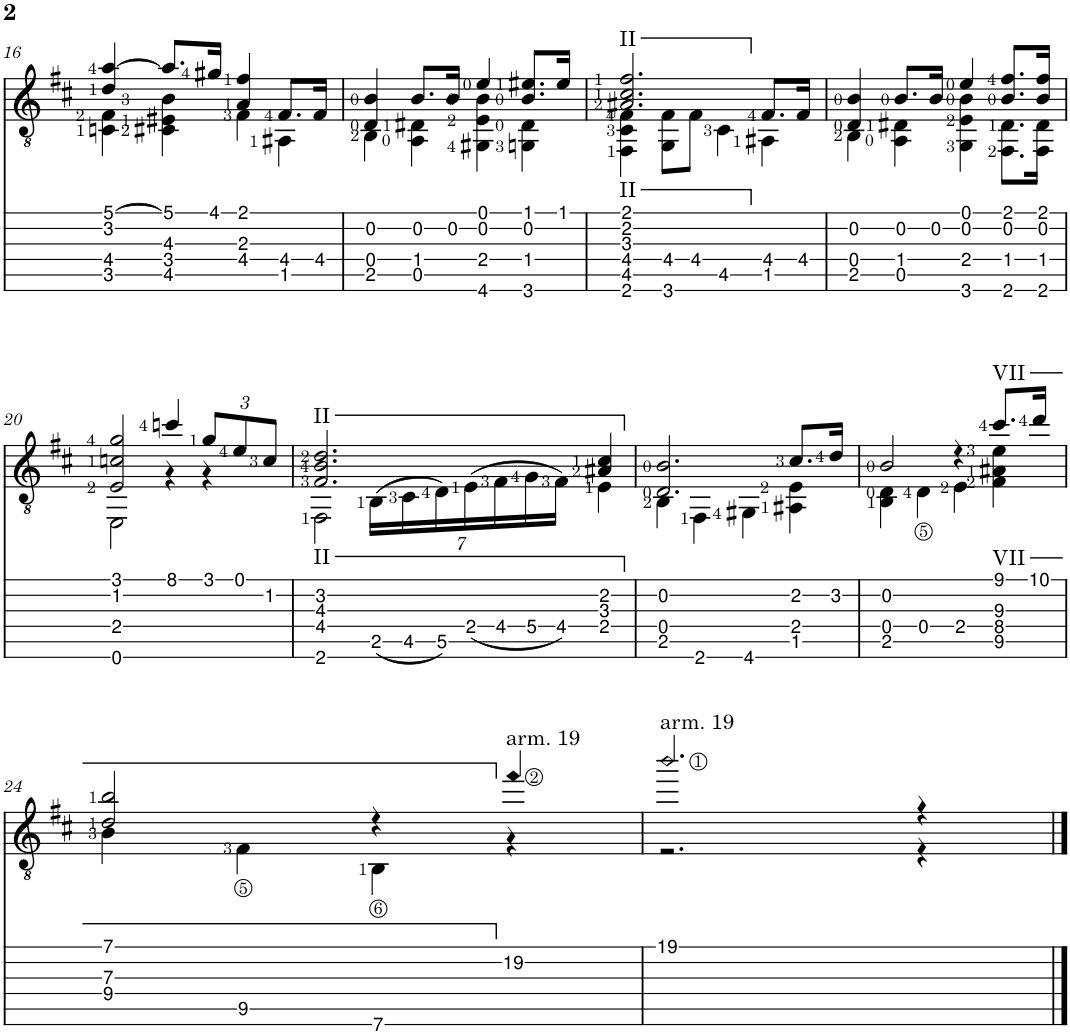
**kern	**kern
*part1	*part1
*staff2	*staff1
*I"Classical Guitar	*
!!LO:PB:g=z
*	*clefGv2
*k[f#c#]	*k[f#c#]
*b:	*b:
*M4/4	*M4/4
*met(c)	*met(c)
=16	=16
*^	*^
4d [4a	4Cn 4F#	4d/ [4a/	4Cn\ 4F#\
8.aL]	4C#X 4E#X 4B	8.a/L]	4C#X\ 4E#X\ 4B\
16g#XJk	.	16g#X/Jk	.
4A 4f#	4F#	4A/ 4f#/	4F#\
8.F#L	4AA#X	8.F#/L	4AA#X\
16F#Jk	.	16F#/Jk	.
=17	=17	=17	=17
4D 4B	4BB	4D/ 4B/	4BB\
8.BL	4AA 4D#X	8.B/L	4AA\ 4D#X\
16BJk	.	16B/Jk	.
4e	4GG#X 4E 4B	4e/	4GG#X\ 4E\ 4B\
8.B\ 8.e#X\L	4GGn 4D#	8.B/ 8.e#X/L	4GGn\ 4D#\
16e#Jk	.	16e#/Jk	.
=18	=18	=18	=18
!	!	!LO:TX:a:t=II	!
!LO:TX:a:t=II	!	!	!
2.A#X 2.c# 2.f#	4FF# 4C# 4F#	2.A#X/ 2.c#/ 2.f#/	4FF#\ 4C#\ 4F#\
.	8GG\ 8F#\L	.	8GG\ 8F#\L
.	8F#J	.	8F#\J
.	4C#	.	4C#\
8.F#L	4AA#X	8.F#/L	4AA#X\
16F#Jk	.	16F#/Jk	.
=19	=19	=19	=19
4D 4B	4BB	4D/ 4B/	4BB\
8.BL	4AA 4D#X	8.B/L	4AA\ 4D#X\
16BJk	.	16B/Jk	.
4e	4GG 4E 4B	4e/	4GG\ 4E\ 4B\
8.B\ 8.f#\L	8.FF#\ 8.D#\L	8.B/ 8.f#/L	8.FF#\ 8.D#\L
16B\ 16f#\Jk	16FF#\ 16D#\Jk	16B/ 16f#/Jk	16FF#\ 16D#\Jk
!!LO:LB:g=z	!!
=20	=20	=20	=20
2E 2cn 2g	2EE	2E/ 2cn/ 2g/	2EE\
4ccn	4r	4ccn/	4r
*Xbrackettup	*	*Xbrackettup	*
12gL	4r	12g/L	4r
12e	.	12e/	.
12cJ	.	12c/J	.
=21	=21	=21	=21
!	!	!LO:TX:a:t=II	!
!LO:TX:a:t=II	!	!	!
2.F# 2.B 2.d	2FF#	2.F#/ 2.B/ 2.d/	2FF#\
.	28BBLL	.	(>28BB\LL
.	28C#	.	28C#\
.	28D	.	28D\)
.	28EJ	.	(>28E\
.	28F#L	.	28F#\
.	28G	.	28G\
.	28F#JJ	.	28F#\JJ)
4A#X 4c#	4E	4A#X/ 4c#/	4E\
=22	=22	=22	=22
2.D 2.B	4BB	2.D/ 2.B/	4BB\
.	4FF#	.	4FF#\
.	4GG#X	.	4GG#X\
8.c#L	4AA#X 4E	8.c#/L	4AA#X\ 4E\
16dJk	.	16d/Jk	.
=23	=23	=23	=23
2B	4BB 4D	2B/	4BB\ 4D\
.	4D	.	4D\
4r	4E	4r	4E\
!	!	!LO:TX:a:t=VII	!
!LO:TX:a:t=VII	!	!	!
8.cc#L	4F# 4A#X 4e	8.cc#/L	4F#\ 4A#X\ 4e\
16ddJk	.	16dd/Jk	.
!!LO:LB:g=z	!!
=24	=24	=24	=24
2d 2b	4B	2d/ 2b/	4B\
.	4F#	.	4F#\
4r	4BB	4r	4BB\
!	!	!LO:TX:a:t=arm. 19	!
4ff#	4r	4ff#/	4r
=25	=25	=25	=25
!	!	!LO:TX:a:t=arm. 19	!
2.bb	2.r	2.bb/	2.r
4r	4r	4r	4r
*v	*v	*	*
*	*v	*v
==	==
*-	*-
